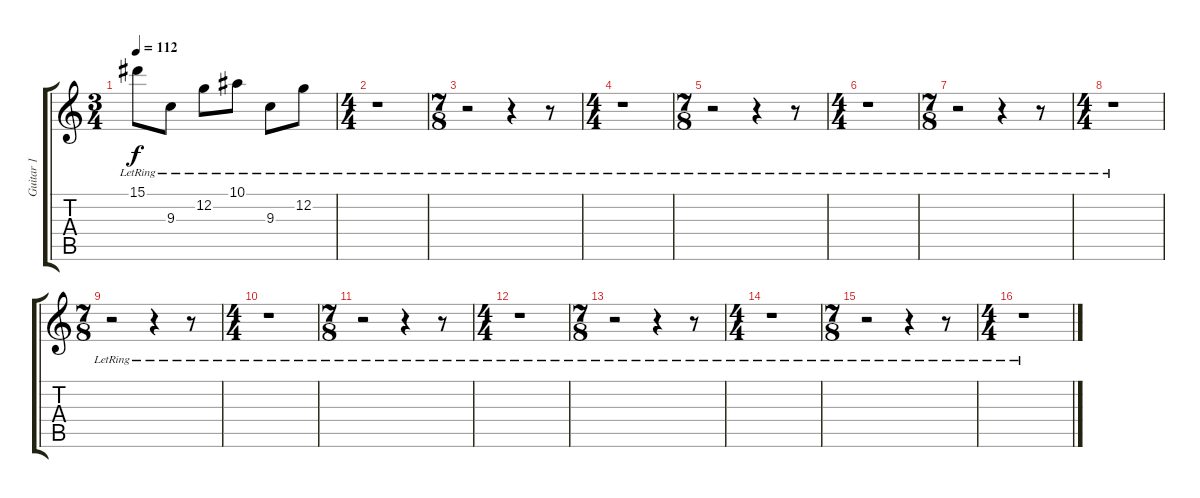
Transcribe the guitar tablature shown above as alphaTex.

\track ("Guitar 1" "Guitar 1") {instrument electricguitarjazz}
\staff {score tabs}
\tuning (C4 G3 Eb3 Bb2 F2 C2) {hide}
\ts (3 4)
\tempo 112
\clef g2
\ks c
15.1{lr}.8{dy f} 9.3{lr}.8 12.2{lr}.8 10.1{lr}.8 9.3{lr}.8 12.2{lr}.8 |
\ts (4 4)
r.1 |
\ts (7 8)
r.2 r.4 r.8 |
\ts (4 4)
r.1 |
\ts (7 8)
r.2 r.4 r.8 |
\ts (4 4)
r.1 |
\ts (7 8)
r.2 r.4 r.8 |
\ts (4 4)
r.1 |
\ts (7 8)
r.2 r.4 r.8 |
\ts (4 4)
r.1 |
\ts (7 8)
r.2 r.4 r.8 |
\ts (4 4)
r.1 |
\ts (7 8)
r.2 r.4 r.8 |
\ts (4 4)
r.1 |
\ts (7 8)
r.2 r.4 r.8 |
\ts (4 4)
r.1
